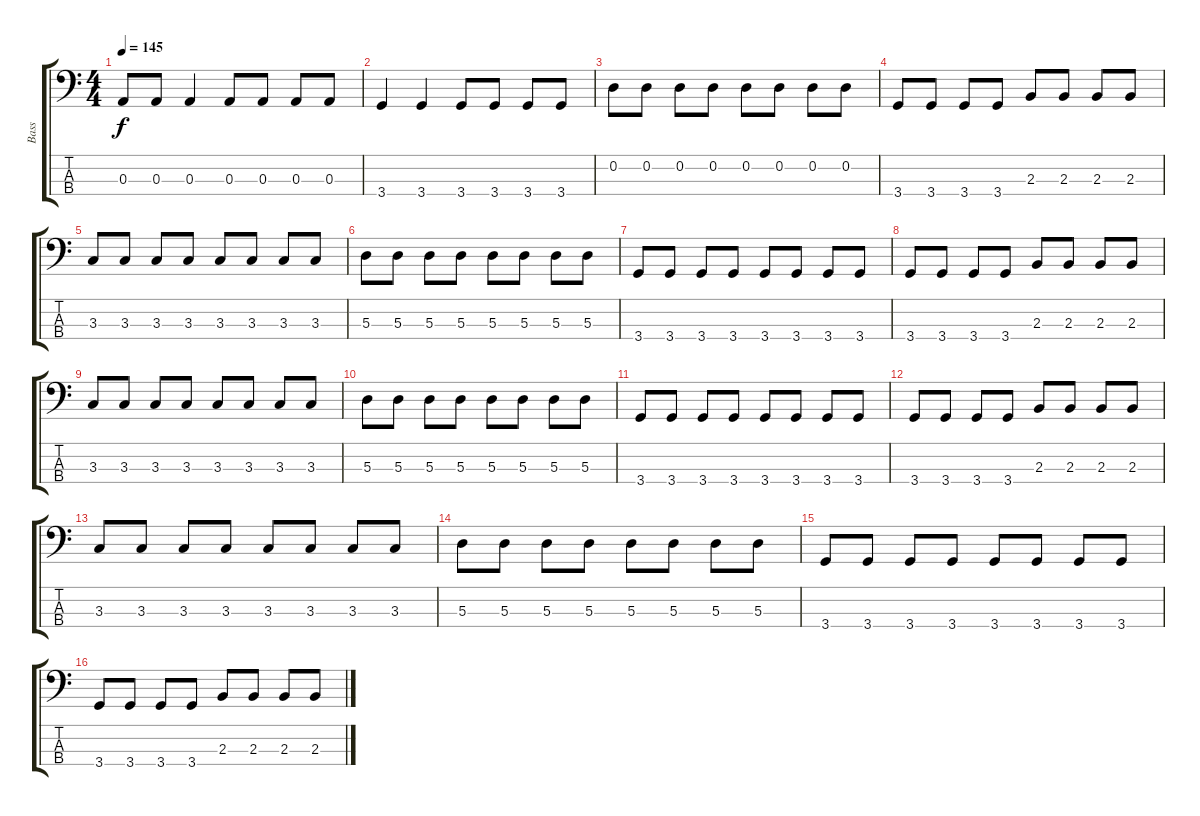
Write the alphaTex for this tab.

\track ("Bass" "Bass") {instrument electricbassfinger}
\staff {score tabs}
\tuning (G2 D2 A1 E1) {hide}
\ts (4 4)
\tempo 145
\clef f4
\ks c
0.3.8{dy f} 0.3.8 0.3.4 0.3.8 0.3.8 0.3.8 0.3.8 |
3.4.4 3.4.4 3.4.8 3.4.8 3.4.8 3.4.8 |
0.2.8 0.2.8 0.2.8 0.2.8 0.2.8 0.2.8 0.2.8 0.2.8 |
3.4.8 3.4.8 3.4.8 3.4.8 2.3.8 2.3.8 2.3.8 2.3.8 |
3.3.8 3.3.8 3.3.8 3.3.8 3.3.8 3.3.8 3.3.8 3.3.8 |
5.3.8 5.3.8 5.3.8 5.3.8 5.3.8 5.3.8 5.3.8 5.3.8 |
3.4.8 3.4.8 3.4.8 3.4.8 3.4.8 3.4.8 3.4.8 3.4.8 |
3.4.8 3.4.8 3.4.8 3.4.8 2.3.8 2.3.8 2.3.8 2.3.8 |
3.3.8 3.3.8 3.3.8 3.3.8 3.3.8 3.3.8 3.3.8 3.3.8 |
5.3.8 5.3.8 5.3.8 5.3.8 5.3.8 5.3.8 5.3.8 5.3.8 |
3.4.8 3.4.8 3.4.8 3.4.8 3.4.8 3.4.8 3.4.8 3.4.8 |
3.4.8 3.4.8 3.4.8 3.4.8 2.3.8 2.3.8 2.3.8 2.3.8 |
3.3.8 3.3.8 3.3.8 3.3.8 3.3.8 3.3.8 3.3.8 3.3.8 |
5.3.8 5.3.8 5.3.8 5.3.8 5.3.8 5.3.8 5.3.8 5.3.8 |
3.4.8 3.4.8 3.4.8 3.4.8 3.4.8 3.4.8 3.4.8 3.4.8 |
3.4.8 3.4.8 3.4.8 3.4.8 2.3.8 2.3.8 2.3.8 2.3.8
